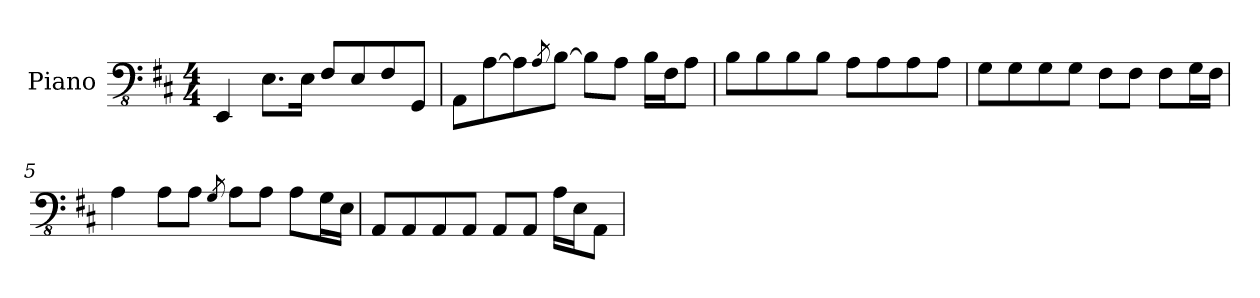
**kern
*part1
*staff1
*I"Piano
*I'Pno
*clefFv4
*k[f#c#]
*M4/4
=1
4EEE/
8.EE\L
16EE\Jk
8FF#/L
8EE/
8FF#/
8GGG/J
=2
8AAA\L
[8AA\
8AA\]
8qAA/
[8BB\J
8BB\L]
8AA\J
16BB\LL
16FF#\J
8AA\J
=3
8BB\L
8BB\
8BB\
8BB\J
8AA\L
8AA\
8AA\
8AA\J
=4
8GG\L
8GG\
8GG\
8GG\J
8FF#\L
8FF#\J
8FF#\L
16GG\L
16FF#\JJ
=5
4AA\
8AA\L
8AA\J
8qGG/
8AA\L
8AA\J
8AA\L
16GG\L
16EE\JJ
=6
8AAA/L
8AAA/
8AAA/
8AAA/J
8AAA/L
8AAA/J
16AA\LL
16EE\J
8AAA\J
=
*-
